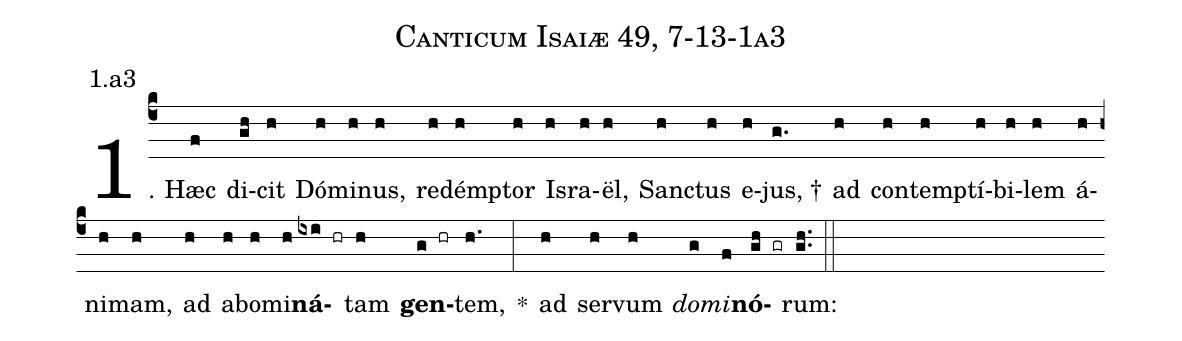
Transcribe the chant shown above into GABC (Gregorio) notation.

name: Canticum Isaiæ 49, 7-13-1a3;
annotation: 1.a3;
%%
(c4)1. Hæc(f) di(gh)cit(h) Dó(h)mi(h)nus,(h) red(h)émp(h)tor(h) Is(h)ra(h)ël,(h) Sanc(h)tus(h) e(h)jus, †(g.) ad(h) con(h)temp(h)tí(h)bi(h)lem(h) á(h)ni(h)mam,(h) ad(h) ab(h)o(h)mi(h)<b>ná</b>(ixi hr)tam(h) <b>gen</b>(g hr)tem,(h.) *(:) ad(h) ser(h)vum(h) <i>do</i>(g)<i>mi</i>(f)<b>nó</b>(gh gr)rum:(gh..) (::)
